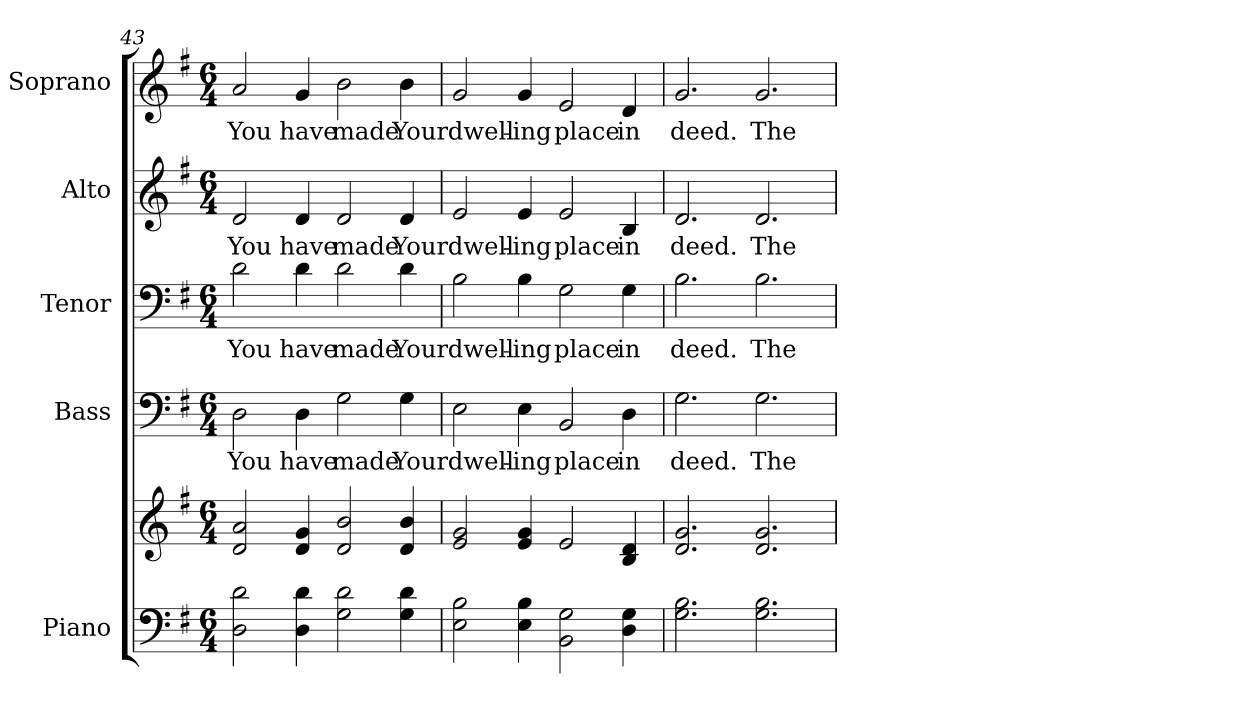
**kern	**kern	**kern	**text	**kern	**text	**kern	**text	**kern	**text
*part5	*part5	*part4	*part4	*part3	*part3	*part2	*part2	*part1	*part1
*staff6	*staff5	*staff4	*staff4	*staff3	*staff3	*staff2	*staff2	*staff1	*staff1
*I"Piano	*	*I"Bass	*	*I"Tenor	*	*I"Alto	*	*I"Soprano	*
*I'Pno.	*	*I'B.	*	*I'T.	*	*I'A.	*	*I'S.	*
!!LO:PB:g=z
*clefF4	*clefG2	*clefF4	*	*clefF4	*	*clefG2	*	*clefG2	*
*k[f#]	*k[f#]	*k[f#]	*	*k[f#]	*	*k[f#]	*	*k[f#]	*
*G:	*G:	*G:	*	*G:	*	*G:	*	*G:	*
*M6/4	*M6/4	*M6/4	*	*M6/4	*	*M6/4	*	*M6/4	*
=43	=43	=43	=43	=43	=43	=43	=43	=43	=43
!	!	!	!LO:LY:b:color=#000000	!	!	!	!	!	!
!	!	!	!	!	!LO:LY:b:color=#000000	!	!	!	!
!	!	!	!	!	!	!	!LO:LY:b:color=#000000	!	!
!	!	!	!	!	!	!	!	!	!LO:LY:b:color=#000000
2Di\ 2di	2di/ 2ai	2Di\	You	2di\	You	2di/	You	2ai/	You
!	!	!	!LO:LY:b:color=#000000	!	!	!	!	!	!
!	!	!	!	!	!LO:LY:b:color=#000000	!	!	!	!
!	!	!	!	!	!	!	!LO:LY:b:color=#000000	!	!
!	!	!	!	!	!	!	!	!	!LO:LY:b:color=#000000
4Di\ 4di	4di/ 4gi	4Di\	have	4di\	have	4di/	have	4gi/	have
!	!	!	!LO:LY:b:color=#000000	!	!	!	!	!	!
!	!	!	!	!	!LO:LY:b:color=#000000	!	!	!	!
!	!	!	!	!	!	!	!LO:LY:b:color=#000000	!	!
!	!	!	!	!	!	!	!	!	!LO:LY:b:color=#000000
2Gi\ 2di	2di/ 2bi	2Gi\	made	2di\	made	2di/	made	2bi\	made
!	!	!	!LO:LY:b:color=#000000	!	!	!	!	!	!
!	!	!	!	!	!LO:LY:b:color=#000000	!	!	!	!
!	!	!	!	!	!	!	!LO:LY:b:color=#000000	!	!
!	!	!	!	!	!	!	!	!	!LO:LY:b:color=#000000
4Gi\ 4di	4di/ 4bi	4Gi\	Your	4di\	Your	4di/	Your	4bi\	Your
=44	=44	=44	=44	=44	=44	=44	=44	=44	=44
!	!	!	!LO:LY:b:color=#000000	!	!	!	!	!	!
!	!	!	!	!	!LO:LY:b:color=#000000	!	!	!	!
!	!	!	!	!	!	!	!LO:LY:b:color=#000000	!	!
!	!	!	!	!	!	!	!	!	!LO:LY:b:color=#000000
2Ei\ 2Bi	2ei/ 2gi	2Ei\	dwell-	2Bi\	dwell-	2ei/	dwell-	2gi/	dwell-
!	!	!	!LO:LY:b:color=#000000	!	!	!	!	!	!
!	!	!	!	!	!LO:LY:b:color=#000000	!	!	!	!
!	!	!	!	!	!	!	!LO:LY:b:color=#000000	!	!
!	!	!	!	!	!	!	!	!	!LO:LY:b:color=#000000
4Ei\ 4Bi	4ei/ 4gi	4Ei\	-ing	4Bi\	-ing	4ei/	-ing	4gi/	-ing
!	!	!	!LO:LY:b:color=#000000	!	!	!	!	!	!
!	!	!	!	!	!LO:LY:b:color=#000000	!	!	!	!
!	!	!	!	!	!	!	!LO:LY:b:color=#000000	!	!
!	!	!	!	!	!	!	!	!	!LO:LY:b:color=#000000
2BBi\ 2Gi	2ei/	2BBi/	place	2Gi\	place	2ei/	place	2ei/	place
!	!	!	!LO:LY:b:color=#000000	!	!	!	!	!	!
!	!	!	!	!	!LO:LY:b:color=#000000	!	!	!	!
!	!	!	!	!	!	!	!LO:LY:b:color=#000000	!	!
!	!	!	!	!	!	!	!	!	!LO:LY:b:color=#000000
4Di\ 4Gi	4Bi/ 4di	4Di\	in	4Gi\	in	4Bi/	in	4di/	in
=45	=45	=45	=45	=45	=45	=45	=45	=45	=45
!	!	!	!LO:LY:b:color=#000000	!	!	!	!	!	!
!	!	!	!	!	!LO:LY:b:color=#000000	!	!	!	!
!	!	!	!	!	!	!	!LO:LY:b:color=#000000	!	!
!	!	!	!	!	!	!	!	!	!LO:LY:b:color=#000000
2.Gi\ 2.Bi	2.di/ 2.gi	2.Gi\	deed.	2.Bi\	deed.	2.di/	deed.	2.gi/	deed.
!	!	!	!LO:LY:b:color=#000000	!	!	!	!	!	!
!	!	!	!	!	!LO:LY:b:color=#000000	!	!	!	!
!	!	!	!	!	!	!	!LO:LY:b:color=#000000	!	!
!	!	!	!	!	!	!	!	!	!LO:LY:b:color=#000000
2.Gi\ 2.Bi	2.di/ 2.gi	2.Gi\	The	2.Bi\	The	2.di/	The	2.gi/	The
=	=	=	=	=	=	=	=	=	=
*-	*-	*-	*-	*-	*-	*-	*-	*-	*-
